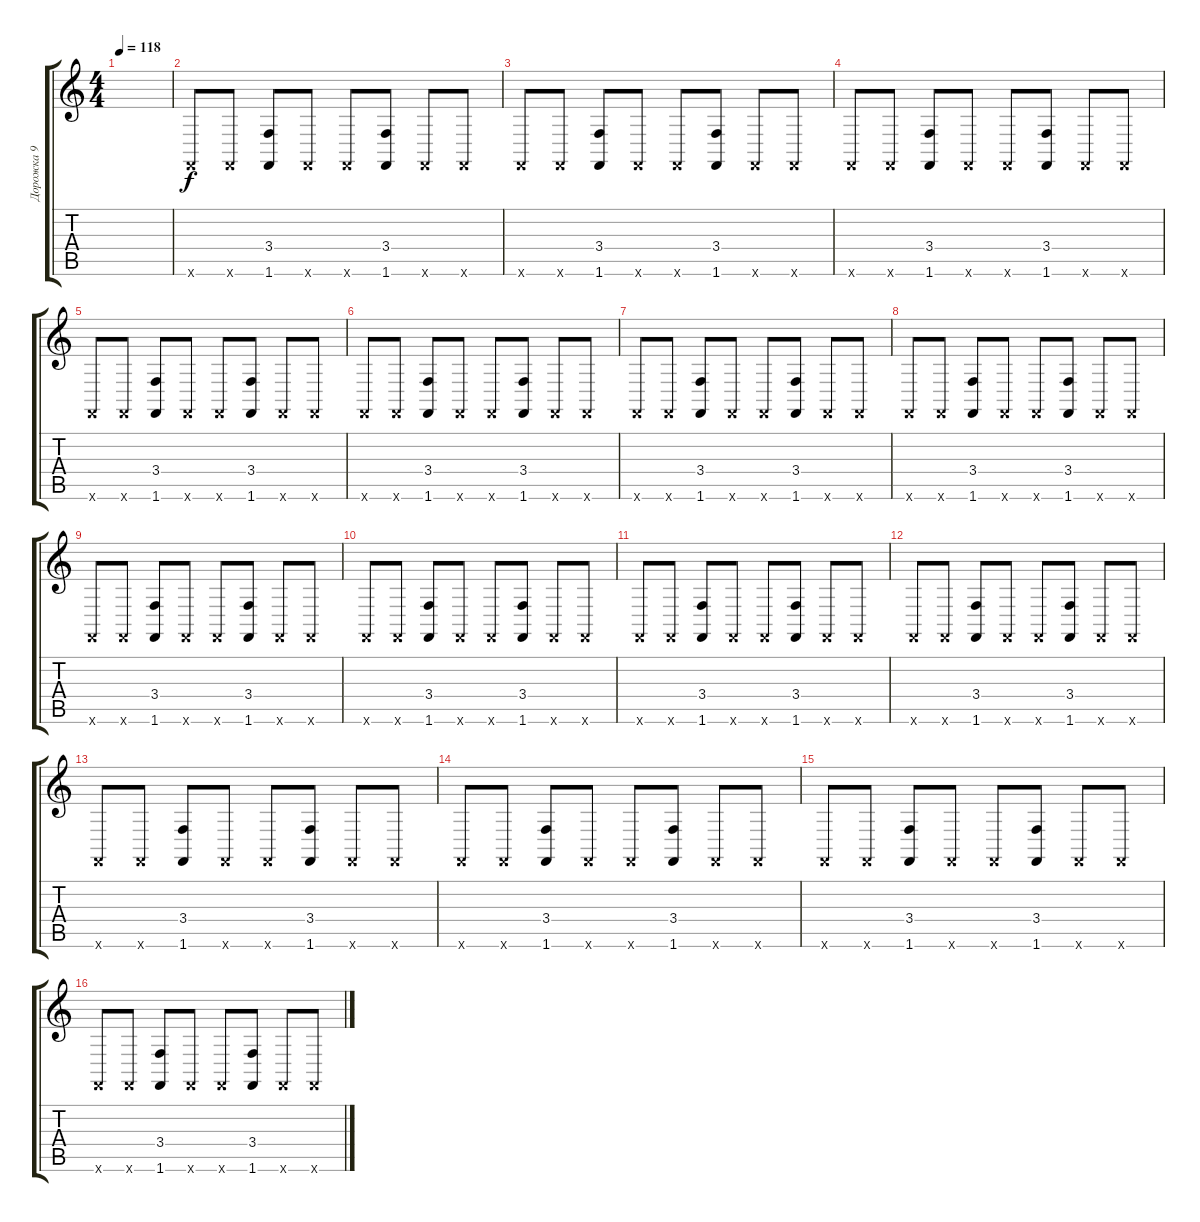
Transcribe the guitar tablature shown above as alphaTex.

\track ("Дорожка 9" "Дорожка 9") {instrument gunshot}
\staff {score tabs}
\tuning (E4 B3 G3 D3 A2 E2) {hide}
\ts (4 4)
\tempo 118
\clef g2
\ks c
|
1.6{x}.8 1.6{x}.8 (3.4 1.6).8 1.6{x}.8 1.6{x}.8 (3.4 1.6).8 1.6{x}.8 1.6{x}.8 |
1.6{x}.8 1.6{x}.8 (3.4 1.6).8 1.6{x}.8 1.6{x}.8 (3.4 1.6).8 1.6{x}.8 1.6{x}.8 |
1.6{x}.8 1.6{x}.8 (3.4 1.6).8 1.6{x}.8 1.6{x}.8 (3.4 1.6).8 1.6{x}.8 1.6{x}.8 |
1.6{x}.8 1.6{x}.8 (3.4 1.6).8 1.6{x}.8 1.6{x}.8 (3.4 1.6).8 1.6{x}.8 1.6{x}.8 |
1.6{x}.8 1.6{x}.8 (3.4 1.6).8 1.6{x}.8 1.6{x}.8 (3.4 1.6).8 1.6{x}.8 1.6{x}.8 |
1.6{x}.8 1.6{x}.8 (3.4 1.6).8 1.6{x}.8 1.6{x}.8 (3.4 1.6).8 1.6{x}.8 1.6{x}.8 |
1.6{x}.8 1.6{x}.8 (3.4 1.6).8 1.6{x}.8 1.6{x}.8 (3.4 1.6).8 1.6{x}.8 1.6{x}.8 |
1.6{x}.8 1.6{x}.8 (3.4 1.6).8 1.6{x}.8 1.6{x}.8 (3.4 1.6).8 1.6{x}.8 1.6{x}.8 |
1.6{x}.8 1.6{x}.8 (3.4 1.6).8 1.6{x}.8 1.6{x}.8 (3.4 1.6).8 1.6{x}.8 1.6{x}.8 |
1.6{x}.8 1.6{x}.8 (3.4 1.6).8 1.6{x}.8 1.6{x}.8 (3.4 1.6).8 1.6{x}.8 1.6{x}.8 |
1.6{x}.8 1.6{x}.8 (3.4 1.6).8 1.6{x}.8 1.6{x}.8 (3.4 1.6).8 1.6{x}.8 1.6{x}.8 |
1.6{x}.8 1.6{x}.8 (3.4 1.6).8 1.6{x}.8 1.6{x}.8 (3.4 1.6).8 1.6{x}.8 1.6{x}.8 |
1.6{x}.8 1.6{x}.8 (3.4 1.6).8 1.6{x}.8 1.6{x}.8 (3.4 1.6).8 1.6{x}.8 1.6{x}.8 |
1.6{x}.8 1.6{x}.8 (3.4 1.6).8 1.6{x}.8 1.6{x}.8 (3.4 1.6).8 1.6{x}.8 1.6{x}.8 |
1.6{x}.8 1.6{x}.8 (3.4 1.6).8 1.6{x}.8 1.6{x}.8 (3.4 1.6).8 1.6{x}.8 1.6{x}.8
